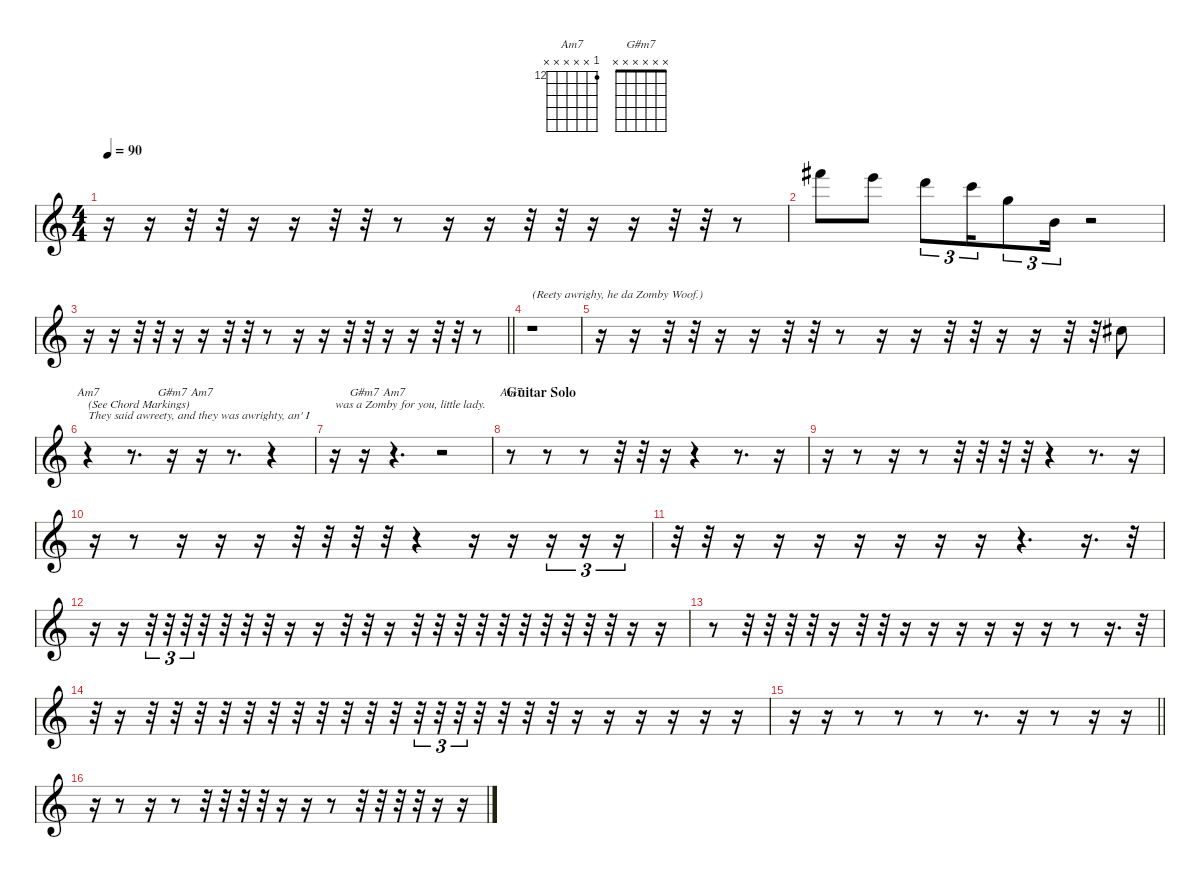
\defaultSystemsLayout 4
\hideDynamics
\bracketExtendMode nobrackets
\singleTrackTrackNamePolicy hidden
\multiTrackTrackNamePolicy hidden
\otherSystemsTrackNameOrientation horizontal
\track ("Trumpet" "Trumpet") {instrument overdrivenguitar}
\staff {score}
\tuning (E4 B3 G3 D3 A2 E2)
\chord ("Am7" x x x x x x)
\chord ("Am7" 5 5 6 5 7 5) {firstfret 5 barre (5 5 5)}
\chord ("G#m7" x x x x x x)
\chord ("Am7" 5 5 5 5 7 5) {firstfret 5 barre (5 5 5 5)}
\chord ("Am7" 12 x x x x x) {firstfret 12}
\ts (4 4)
\tempo 90
\clef g2
\ks c
r.16{dy mf beam Down} r.16{beam Down} r.32{beam Down} r.32{beam Down} r.16{beam Down} r.16{beam Down} r.32{beam Down} r.32{beam Down} r.8{beam Down} r.16{beam Down} r.16{beam Down} r.32{beam Down} r.32{beam Down} r.16{beam Down} r.16{beam Down} r.32{beam Down} r.32{beam Down} r.8{beam Down} |
14.1{acc #}.8{beam Down} 12.1.8{beam Down} 15.2.8{tu (3 2) beam Down} 13.2.16{tu (3 2) beam Down beam merge} 12.3.8{tu (3 2) beam Down beam merge} 14.5.16{tu (3 2) beam Down beam split} r.2{beam Down} |
\barLineRight lightlight
r.16{beam Down} r.16{beam Down} r.32{beam Down} r.32{beam Down} r.16{beam Down} r.16{beam Down} r.32{beam Down} r.32{beam Down} r.8{beam Down} r.16{beam Down} r.16{beam Down} r.32{beam Down} r.32{beam Down} r.16{beam Down} r.16{beam Down} r.32{beam Down} r.32{beam Down} r.8{beam Down} |
\scale
0.993489 r.1{txt "(Reety awrighy, he da Zomby Woof.)" beam Down} |
\scale
1.00651 r.16{beam Down} r.16{beam Down} r.32{beam Down} r.32{beam Down} r.16{beam Down} r.16{beam Down} r.32{beam Down} r.32{beam Down} r.8{beam Down} r.16{beam Down} r.16{beam Down} r.32{beam Down} r.32{beam Down} r.16{beam Down} r.16{beam Down} r.32{beam Down} r.32{beam Down} 6.3{acc #}.8{beam Down} |
r.4{ch "Am7" txt "(See Chord Markings)\nThey said awreety, and they was awrighty, an' I" beam Down} r.8{d beam Down} r.16{ch "G#m7" beam Down} r.16{ch "Am7" beam Down} r.8{d beam Down} r.4{beam Down} |
r.16{txt "was a Zomby for you, little lady." beam Down} r.16{ch "G#m7" beam Down} r.4{d ch "Am7" beam Down} r.2{beam Down} |
\section ("" "Guitar Solo")
r.8{ch "Am7" beam Down} r.8{beam Down} r.8{beam Down} r.32{beam Down} r.32{beam Down} r.16{beam Down} r.4{beam Down} r.8{d beam Down} r.16{beam Down} |
r.16{beam Down} r.8{beam Down} r.16{beam Down} r.8{beam Down} r.32{beam Down} r.32{beam Down} r.32{beam Down} r.32{beam Down} r.4{beam Down} r.8{d beam Down} r.16{beam Down} |
r.16{beam Down} r.8{beam Down} r.16{beam Down} r.16{beam Down} r.16{beam Down} r.32{beam Down} r.32{beam Down} r.32{beam Down} r.32{beam Down} r.4{beam Down} r.16{beam Down} r.16{beam Down} r.16{tu (3 2) beam Down} r.16{tu (3 2) beam Down} r.16{tu (3 2) beam Down} |
r.32{beam Down} r.32{beam Down} r.16{beam Down} r.16{beam Down} r.16{beam Down} r.16{beam Down} r.16{beam Down} r.16{beam Down} r.16{beam Down} r.4{d beam Down} r.16{d beam Down} r.32{beam Down} |
\scale
1.2603 r.16{beam Down} r.16{beam Down} r.32{tu (3 2) beam Down} r.32{tu (3 2) beam Down} r.32{tu (3 2) beam Down} r.32{beam Down} r.32{beam Down} r.32{beam Down} r.32{beam Down} r.16{beam Down} r.16{beam Down} r.32{beam Down} r.32{beam Down} r.16{beam Down} r.32{beam Down} r.32{beam Down} r.32{beam Down} r.32{beam Down} r.32{beam Down} r.32{beam Down} r.32{beam Down} r.32{beam Down} r.32{beam Down} r.32{beam Down} r.16{beam Down} r.16{beam Down} |
\scale
0.739702 r.8{beam Down} r.32{beam Down} r.32{beam Down} r.32{beam Down} r.32{beam Down} r.16{beam Down} r.32{beam Down} r.32{beam Down} r.16{beam Down} r.16{beam Down} r.16{beam Down} r.16{beam Down} r.16{beam Down} r.16{beam Down} r.8{beam Down} r.16{d beam Down} r.32{beam Down} |
r.32{beam Down} r.16{beam Down} r.32{beam Down} r.32{beam Down} r.32{beam Down} r.32{beam Down} r.32{beam Down} r.32{beam Down} r.32{beam Down} r.32{beam Down} r.32{beam Down} r.32{beam Down} r.32{beam Down} r.32{tu (3 2) beam Down} r.32{tu (3 2) beam Down} r.32{tu (3 2) beam Down} r.32{beam Down beam merge} r.32{beam Down beam merge} r.32{beam Down} r.32{beam Down} r.16{beam Down} r.16{beam Down} r.16{beam Down} r.16{beam Down} r.16{beam Down} r.16{beam Down} |
\barLineRight lightlight
r.16{beam Down} r.16{beam Down} r.8{beam Down} r.8{beam Down} r.8{beam Down} r.8{d beam Down} r.16{beam Down} r.8{beam Down} r.16{beam Down} r.16{beam Down} |
r.16{beam Down} r.8{beam Down beam merge} r.16{beam Down beam split} r.8{beam Down beam merge} r.32{beam Down} r.32{beam Down} r.32{beam Down} r.32{beam Down beam split} r.16{beam Down} r.16{beam Down beam merge} r.8{beam Down beam split} r.32{beam Down} r.32{beam Down} r.32{beam Down} r.32{beam Down beam merge} r.16{beam Down beam merge} r.16{beam Down}
